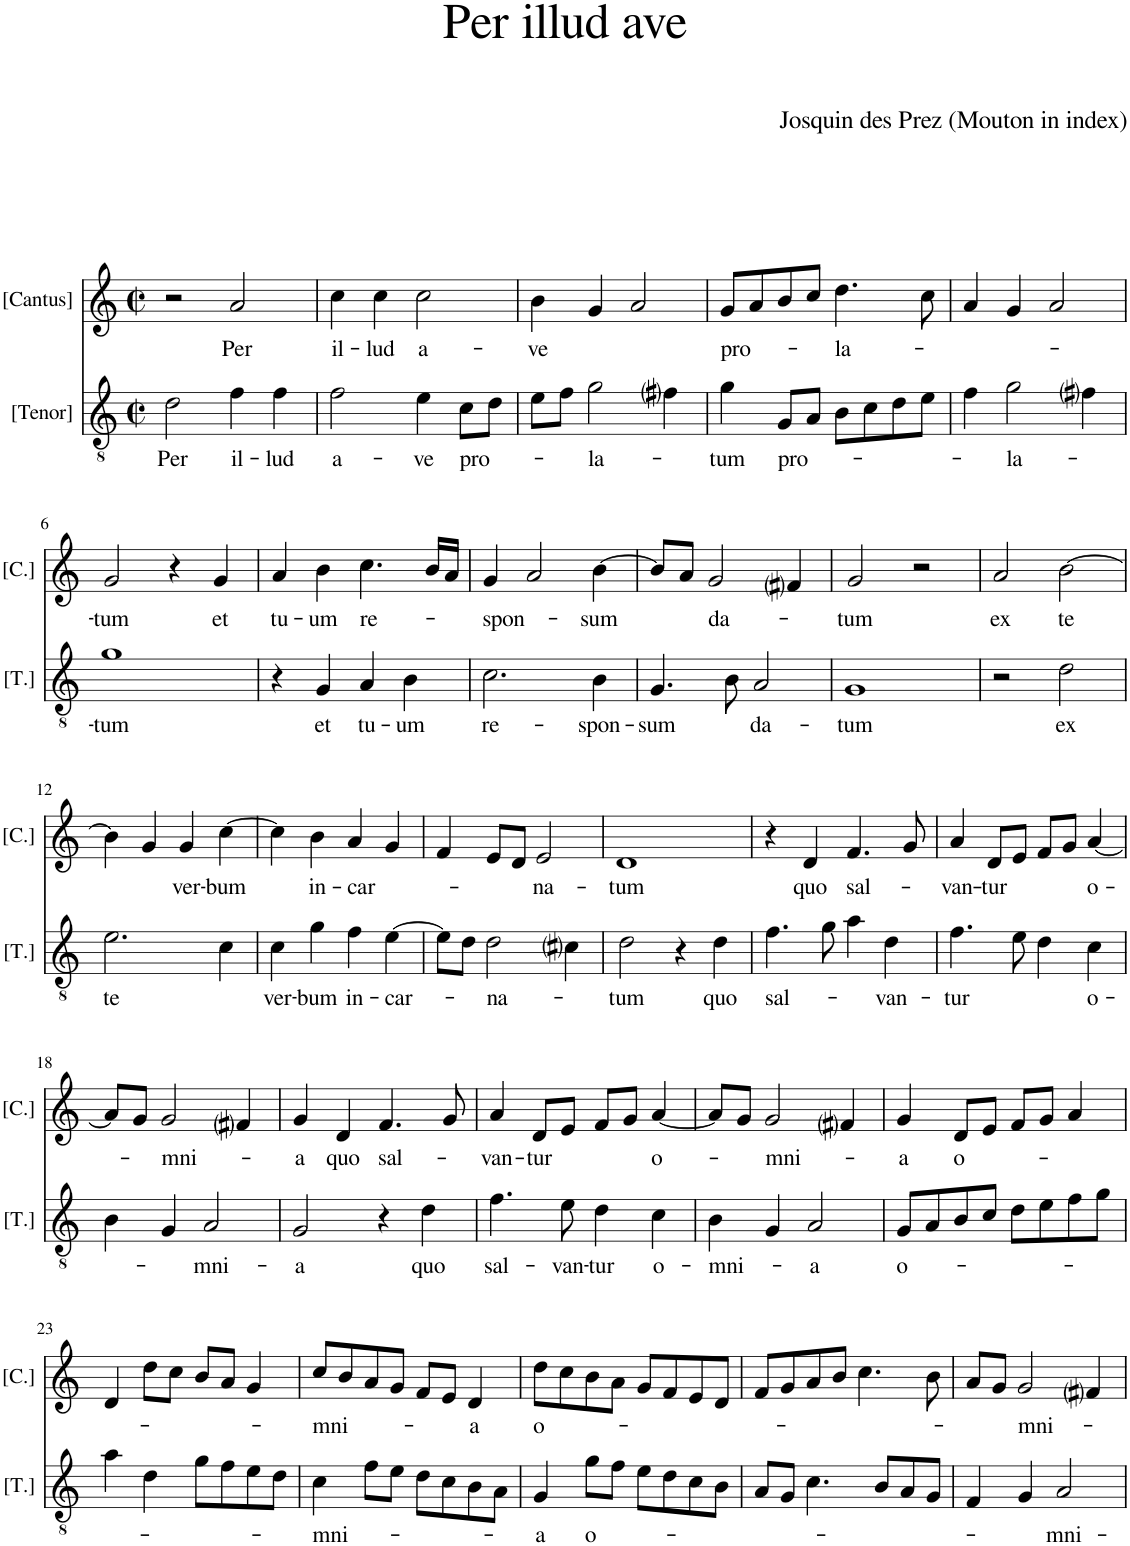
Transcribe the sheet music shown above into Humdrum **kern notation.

**kern	**text	**kern	**text
*part2	*part2	*part1	*part1
*staff2	*staff2	*staff1	*staff1
*I"[Tenor]	*	*I"[Cantus]	*
*I'[T.]	*	*I'[C.]	*
*clefGv2	*	*clefG2	*
*k[]	*	*k[]	*
*M2/2	*	*M2/2	*
*met(c|)	*	*met(c|)	*
=1	=1	=1	=1
!	!LO:LY:b	!	!
2d\	Per	2r	.
!	!LO:LY:b	!	!LO:LY:b
4f\	il-	2a/	Per
!	!LO:LY:b	!	!
4f\	-lud	.	.
=2	=2	=2	=2
!	!LO:LY:b	!	!LO:LY:b
2f\	a-	4cc\	il-
!	!	!	!LO:LY:b
.	.	4cc\	-lud
!	!LO:LY:b	!	!LO:LY:b
4e\	-ve	2cc\	a-
!	!LO:LY:b	!	!
8c\L	pro-	.	.
8d\J	.	.	.
=3	=3	=3	=3
!	!	!	!LO:LY:b
8e\L	.	4b\	-ve
8f\J	.	.	.
!	!LO:LY:b	!	!
2g\	-la-	4g/	.
.	.	2a/	.
4f#i\	.	.	.
=4	=4	=4	=4
!	!LO:LY:b	!	!LO:LY:b
4g\	-tum	8g/L	pro-
.	.	8a/	.
!	!LO:LY:b	!	!
8G/L	pro-	8b/	.
8A/J	.	8cc/J	.
!	!	!	!LO:LY:b
8B\L	.	4.dd\	-la-
8c\	.	.	.
8d\	.	.	.
8e\J	.	8cc\	.
=5	=5	=5	=5
4f\	.	4a/	.
!	!LO:LY:b	!	!
2g\	-la-	4g/	.
.	.	2a/	.
4f#i\	.	.	.
!!LO:LB:g=z
=6	=6	=6	=6
!	!LO:LY:b	!	!LO:LY:b
1g	-tum	2g/	tum
.	.	4r	.
!	!	!	!LO:LY:b
.	.	4g/	et
=7	=7	=7	=7
!	!	!	!LO:LY:b
4r	.	4a/	tu-
!	!LO:LY:b	!	!LO:LY:b
4G/	et	4b\	-um
!	!LO:LY:b	!	!LO:LY:b
4A/	tu-	4.cc\	re-
!	!LO:LY:b	!	!
4B\	-um	.	.
.	.	16b/LL	.
.	.	16a/JJ	.
=8	=8	=8	=8
!	!LO:LY:b	!	!LO:LY:b
2.c\	re-	4g/	-spon-
.	.	2a/	.
!	!LO:LY:b	!	!LO:LY:b
4B\	-spon-	[4b\	-sum
=9	=9	=9	=9
!	!LO:LY:b	!	!
4.G/	-sum	8b/L]	.
.	.	8a/J	.
!	!	!	!LO:LY:b
.	.	2g/	da-
8B\	.	.	.
!	!LO:LY:b	!	!
2A/	da-	.	.
.	.	4f#i/	.
=10	=10	=10	=10
!	!LO:LY:b	!	!LO:LY:b
1G	-tum	2g/	-tum
.	.	2r	.
=11	=11	=11	=11
!	!	!	!LO:LY:b
2r	.	2a/	ex
!	!LO:LY:b	!	!LO:LY:b
2d\	ex	[2b\	te
!!LO:LB:g=z
=12	=12	=12	=12
!	!LO:LY:b	!	!
2.e\	te	4b\]	.
.	.	4g/	.
!	!	!	!LO:LY:b
.	.	4g/	ver-
!	!	!	!LO:LY:b
4c\	.	[4cc\	-bum
=13	=13	=13	=13
!	!LO:LY:b	!	!
4c\	ver-	4cc\]	.
!	!LO:LY:b	!	!LO:LY:b
4g\	-bum	4b\	in-
!	!LO:LY:b	!	!LO:LY:b
4f\	in-	4a/	-car-
!	!LO:LY:b	!	!
[4e\	-car-	4g/	.
=14	=14	=14	=14
8e\L]	.	4f/	.
8d\J	.	.	.
!	!LO:LY:b	!	!
2d\	-na-	8e/L	.
.	.	8d/J	.
!	!	!	!LO:LY:b
.	.	2e/	-na-
4c#i\	.	.	.
=15	=15	=15	=15
!	!LO:LY:b	!	!LO:LY:b
2d\	-tum	1d	-tum
4r	.	.	.
!	!LO:LY:b	!	!
4d\	quo	.	.
=16	=16	=16	=16
!	!LO:LY:b	!	!
4.f\	sal-	4r	.
!	!	!	!LO:LY:b
.	.	4d/	quo
8g\	.	.	.
!	!	!	!LO:LY:b
4a\	.	4.f/	sal-
!	!LO:LY:b	!	!
4d\	-van-	.	.
.	.	8g/	.
=17	=17	=17	=17
!	!LO:LY:b	!	!LO:LY:b
4.f\	-tur	4a/	-van-
!	!	!	!LO:LY:b
.	.	8d/L	-tur
8e\	.	8e/J	.
4d\	.	8f/L	.
.	.	8g/J	.
!	!LO:LY:b	!	!LO:LY:b
4c\	o-	[4a/	o-
!!LO:LB:g=z
=18	=18	=18	=18
4B\	.	8a/L]	.
.	.	8g/J	.
!	!	!	!LO:LY:b
4G/	.	2g/	-mni-
!	!LO:LY:b	!	!
2A/	-mni-	.	.
.	.	4f#i/	.
=19	=19	=19	=19
!	!LO:LY:b	!	!LO:LY:b
2G/	-a	4g/	-a
!	!	!	!LO:LY:b
.	.	4d/	quo
!	!	!	!LO:LY:b
4r	.	4.f/	sal-
!	!LO:LY:b	!	!
4d\	quo	.	.
.	.	8g/	.
=20	=20	=20	=20
!	!LO:LY:b	!	!LO:LY:b
4.f\	sal-	4a/	-van-
!	!	!	!LO:LY:b
.	.	8d/L	-tur
!	!LO:LY:b	!	!
8e\	van-	8e/J	.
!	!LO:LY:b	!	!
4d\	-tur	8f/L	.
.	.	8g/J	.
!	!LO:LY:b	!	!LO:LY:b
4c\	o-	[4a/	o-
=21	=21	=21	=21
!	!LO:LY:b	!	!
4B\	-mni-	8a/L]	.
.	.	8g/J	.
!	!	!	!LO:LY:b
4G/	.	2g/	-mni-
!	!LO:LY:b	!	!
2A/	-a	.	.
.	.	4f#i/	.
=22	=22	=22	=22
!	!LO:LY:b	!	!LO:LY:b
8G/L	o-	4g/	-a
8A/	.	.	.
!	!	!	!LO:LY:b
8B/	.	8d/L	o-
8c/J	.	8e/J	.
8d\L	.	8f/L	.
8e\	.	8g/J	.
8f\	.	4a/	.
8g\J	.	.	.
!!LO:LB:g=z
=23	=23	=23	=23
4a\	.	4d/	.
4d\	.	8dd\L	.
.	.	8cc\J	.
8g\L	.	8b/L	.
8f\	.	8a/J	.
8e\	.	4g/	.
8d\J	.	.	.
=24	=24	=24	=24
!	!LO:LY:b	!	!LO:LY:b
4c\	-mni-	8cc/L	mni-
.	.	8b/	.
8f\L	.	8a/	.
8e\J	.	8g/J	.
8d\L	.	8f/L	.
8c\	.	8e/J	.
!	!	!	!LO:LY:b
8B\	.	4d/	-a
8A\J	.	.	.
=25	=25	=25	=25
!	!LO:LY:b	!	!LO:LY:b
4G/	-a	8dd\L	o-
.	.	8cc\	.
!	!LO:LY:b	!	!
8g\L	o-	8b\	.
8f\J	.	8a\J	.
8e\L	.	8g/L	.
8d\	.	8f/	.
8c\	.	8e/	.
8B\J	.	8d/J	.
=26	=26	=26	=26
8A/L	.	8f/L	.
8G/J	.	8g/	.
4.c\	.	8a/	.
.	.	8b/J	.
.	.	4.cc\	.
8B/L	.	.	.
8A/	.	.	.
8G/J	.	8b\	.
=27	=27	=27	=27
4F/	.	8a/L	.
.	.	8g/J	.
!	!	!	!LO:LY:b
4G/	.	2g/	-mni-
!	!LO:LY:b	!	!
2A/	-mni-	.	.
.	.	4f#i/	.
=	=	=	=
*-	*-	*-	*-
